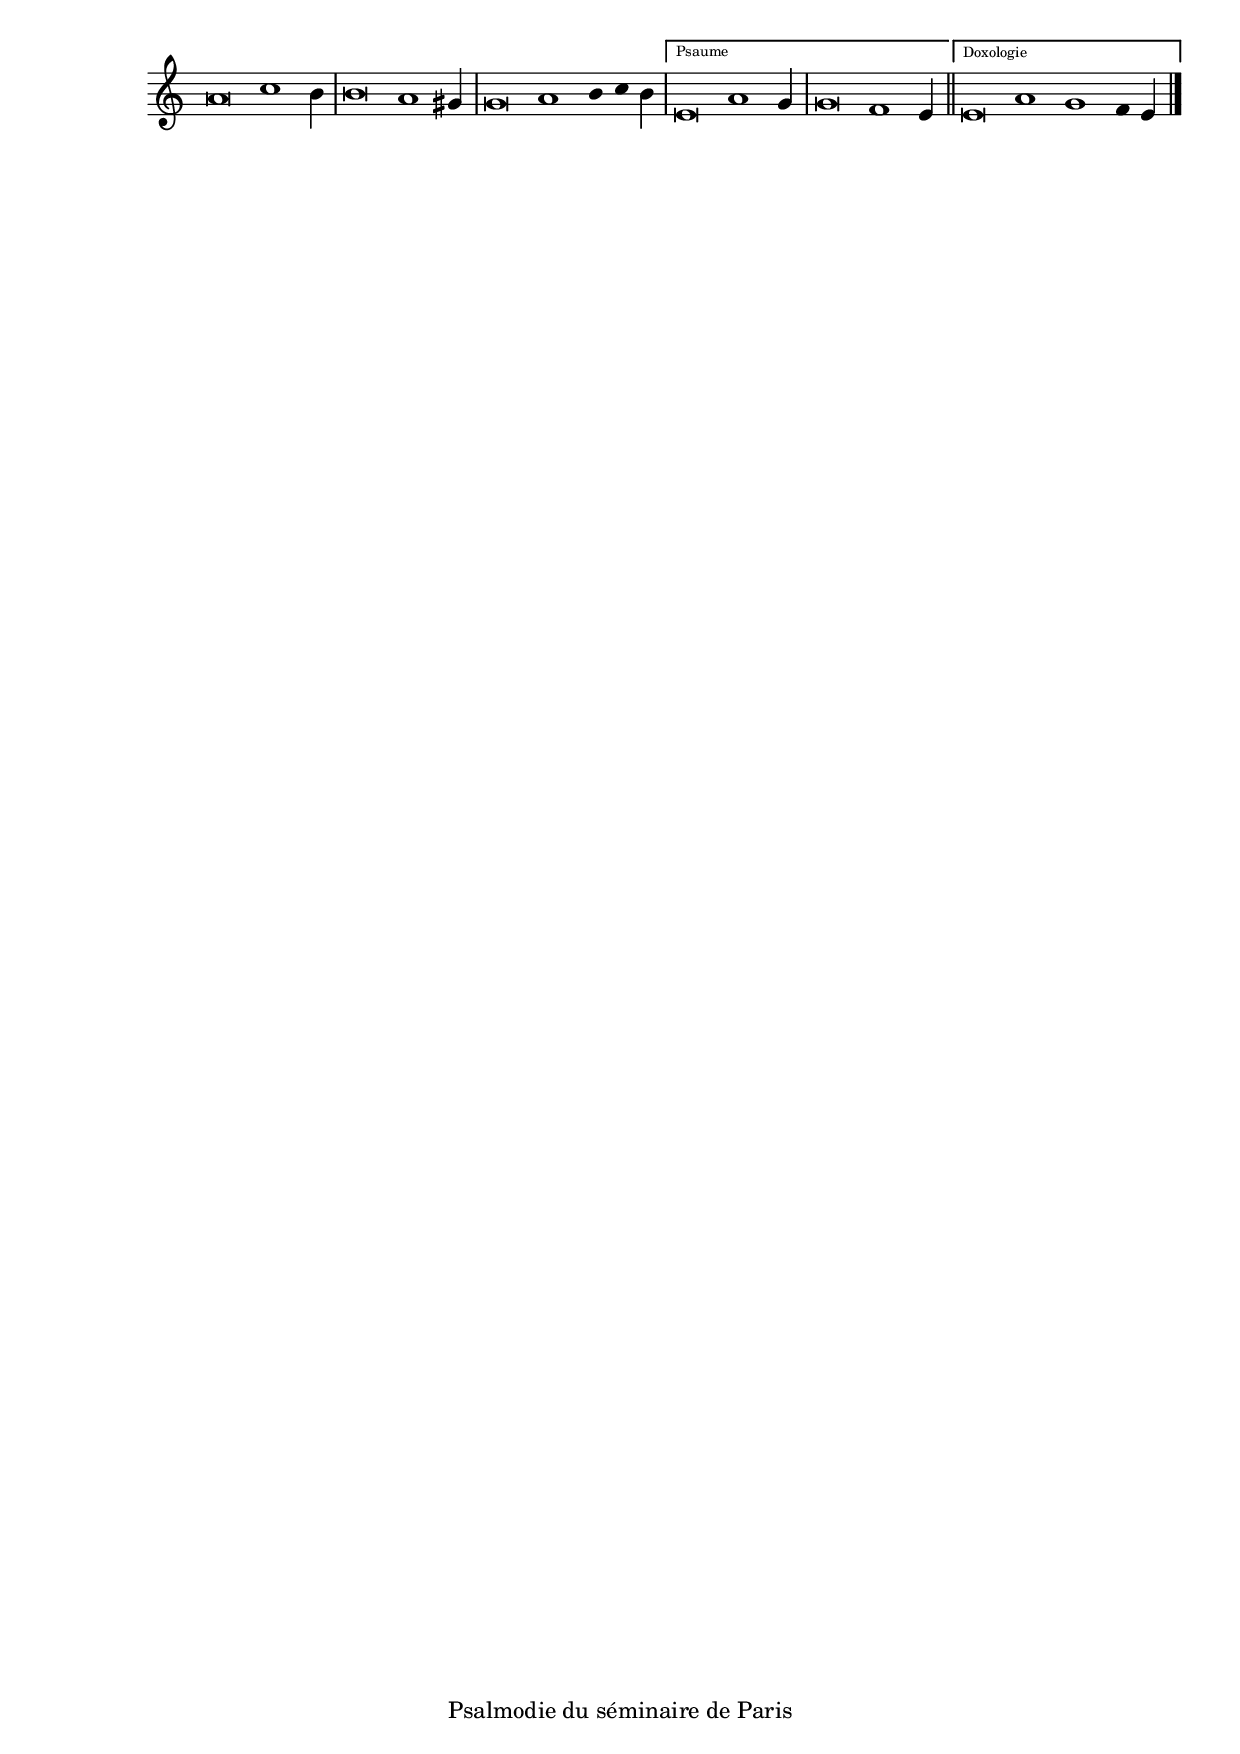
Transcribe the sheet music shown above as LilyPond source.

\version "2.20.0"
\language "italiano"

stemOff = \hide Staff.Stem
stemOn  = \undo \stemOff

\header {
  %title = "Psaume 136"
  %tagline = ##f
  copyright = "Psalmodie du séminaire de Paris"
}

voltaPsaume =     \markup {\text {"Psaume"}}
voltaDoxologie =  \markup {\text {"Doxologie"}}

\score {
  \new Staff \with { \remove "Time_signature_engraver" }
  \relative
  {
    \key do \major
    \cadenzaOn
    \stemOff la'\breve do1 \stemOn si4
    \bar "|"
    \stemOff si\breve la1 \stemOn sold4
    \bar "|"
    \stemOff sold\breve la1 si4 do \stemOn si4
    \bar "|"
    \set Score.repeatCommands = #(list(list 'volta voltaPsaume))
    {
      \stemOff mi,\breve la1 \stemOn sold4
      \bar "|"
      \stemOff sold\breve fa1 \stemOn mi4
      \bar "||"
    }
    
    \set Score.repeatCommands = #'((volta #f))
    \set Score.repeatCommands = #(list(list 'volta voltaDoxologie))
    {
      \stemOff mi\breve la1 sold fa4 \stemOn mi4        
    }
    
    \set Score.repeatCommands = #'((volta #f))
    
    \bar "|."
  }
}